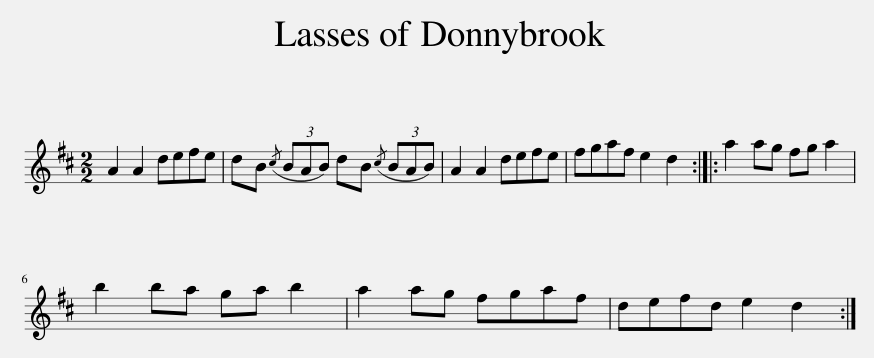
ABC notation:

X:1
L:1/8
M:2/2
I:linebreak $
K:D
V:1 treble
V:1
 A2 A2 defe | dB({/c} (3BAB) dB({/c} (3BAB) | A2 A2 defe | fgaf e2 d2 :: a2 ag fg a2 |$ %5
 b2 ba ga b2 | a2 ag fgaf | defd e2 d2 :| %8
